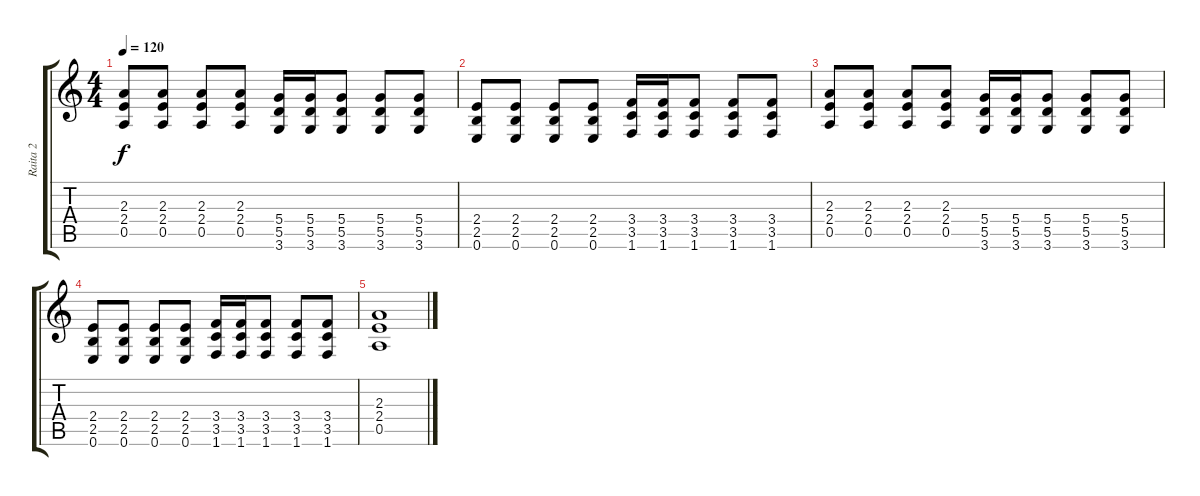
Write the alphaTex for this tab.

\track ("Raita 2" "Raita 2") {instrument distortionguitar}
\staff {score tabs}
\tuning (E4 B3 G3 D3 A2 E2) {hide}
\ts (4 4)
\tempo 120
\clef g2
\ks c
(2.3 2.4 0.5).8{dy f} (2.3 2.4 0.5).8 (2.3 2.4 0.5).8 (2.3 2.4 0.5).8 (5.4 5.5 3.6).16 (5.4 5.5 3.6).16 (5.4 5.5 3.6).8 (5.4 5.5 3.6).8 (5.4 5.5 3.6).8 |
(2.4 2.5 0.6).8 (2.4 2.5 0.6).8 (2.4 2.5 0.6).8 (2.4 2.5 0.6).8 (3.4 3.5 1.6).16 (3.4 3.5 1.6).16 (3.4 3.5 1.6).8 (3.4 3.5 1.6).8 (3.4 3.5 1.6).8 |
(2.3 2.4 0.5).8 (2.3 2.4 0.5).8 (2.3 2.4 0.5).8 (2.3 2.4 0.5).8 (5.4 5.5 3.6).16 (5.4 5.5 3.6).16 (5.4 5.5 3.6).8 (5.4 5.5 3.6).8 (5.4 5.5 3.6).8 |
(2.4 2.5 0.6).8 (2.4 2.5 0.6).8 (2.4 2.5 0.6).8 (2.4 2.5 0.6).8 (3.4 3.5 1.6).16 (3.4 3.5 1.6).16 (3.4 3.5 1.6).8 (3.4 3.5 1.6).8 (3.4 3.5 1.6).8 |
(2.3 2.4 0.5).1
